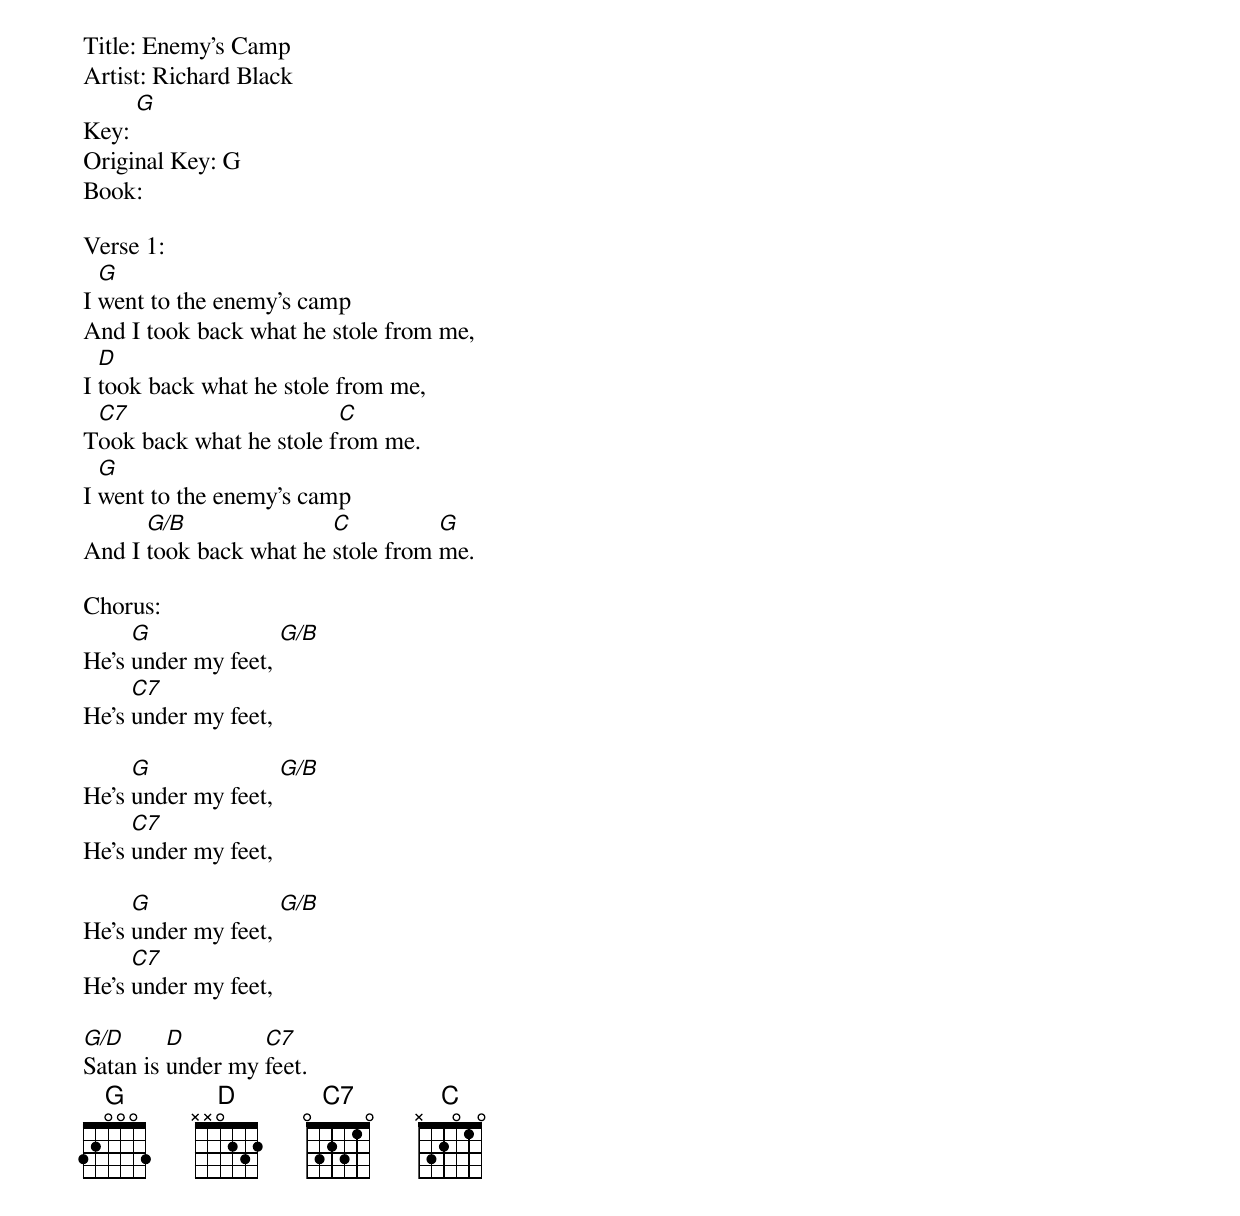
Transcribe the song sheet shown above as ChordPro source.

Title: Enemy's Camp
Artist: Richard Black
Key: [G]
Original Key: G
Book:

Verse 1:
I [G]went to the enemy's camp
And I took back what he stole from me,
I [D]took back what he stole from me,
T[C7]ook back what he stole f[C]rom me.
I [G]went to the enemy's camp
And I [G/B]took back what he [C]stole from [G]me.

Chorus:
He's [G]under my feet, [G/B]
He's [C7]under my feet,

He's [G]under my feet, [G/B]
He's [C7]under my feet,

He's [G]under my feet, [G/B]
He's [C7]under my feet,

[G/D]Satan is [D]under my [C7]feet.
